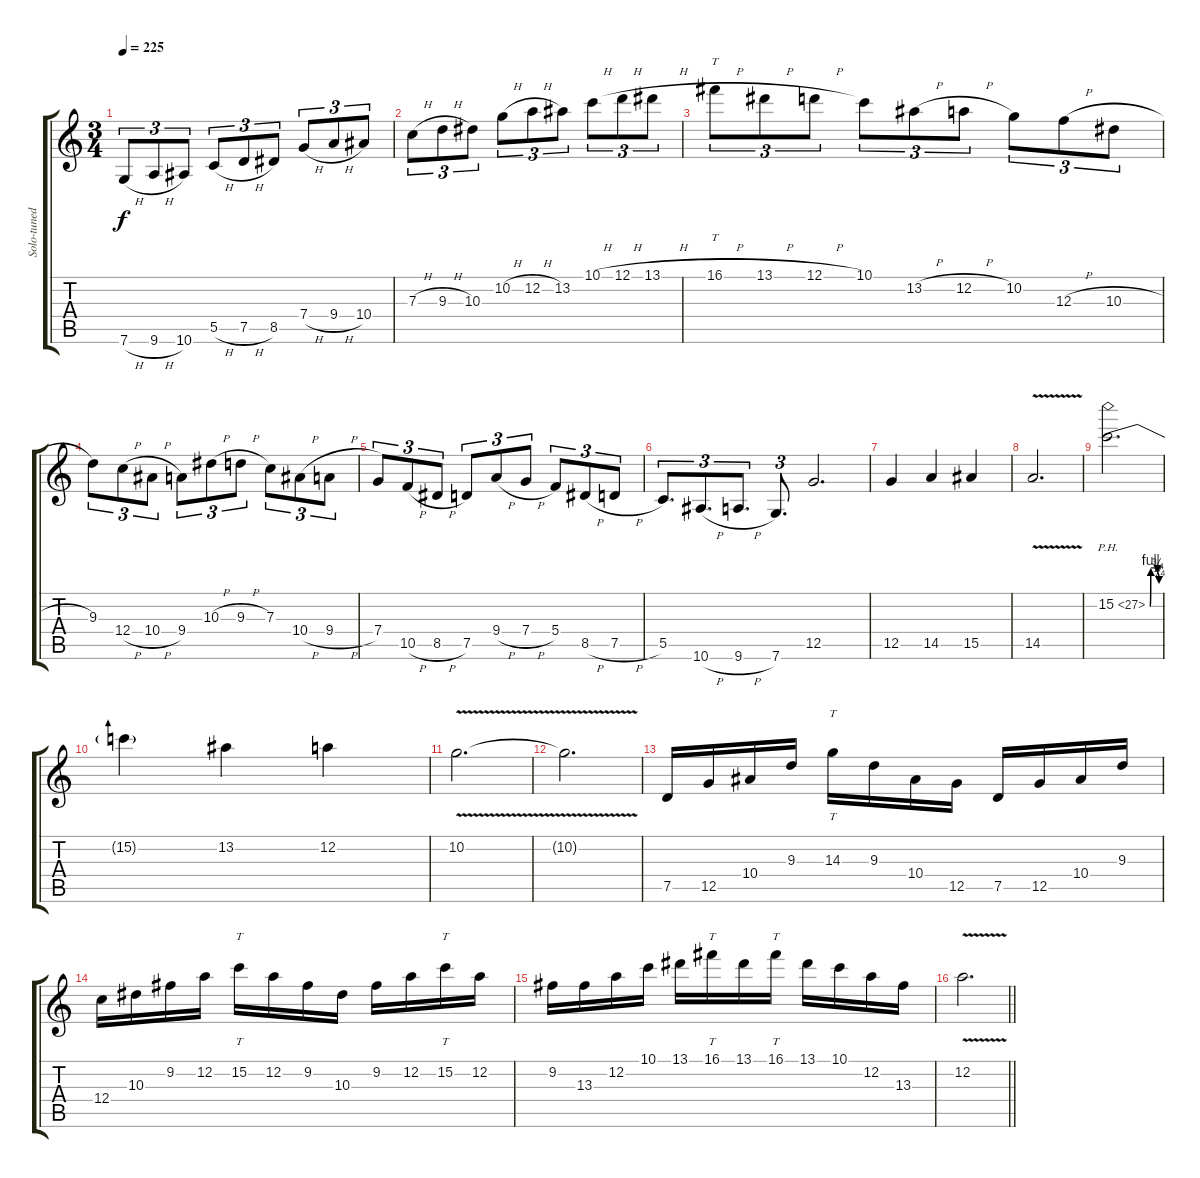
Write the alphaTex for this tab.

\track ("Solo-tuned CGCFAD" "Solo-tuned") {instrument distortionguitar}
\staff {score tabs}
\tuning (D4 A3 F3 C3 G2 C2) {hide}
\ts (3 4)
\tempo 225
\clef g2
\ks c
7.6{h}.8{tu (3 2) dy f} 9.6{h}.8{tu (3 2)} 10.6.8{tu (3 2)} 5.5{h}.8{tu (3 2)} 7.5{h}.8{tu (3 2)} 8.5.8{tu (3 2)} 7.4{h}.8{tu (3 2)} 9.4{h}.8{tu (3 2)} 10.4.8{tu (3 2)} |
7.3{h}.8{tu (3 2)} 9.3{h}.8{tu (3 2)} 10.3.8{tu (3 2)} 10.2{h}.8{tu (3 2)} 12.2{h}.8{tu (3 2)} 13.2.8{tu (3 2)} 10.1{h}.8{tu (3 2)} 12.1{h}.8{tu (3 2)} 13.1{h}.8{tu (3 2)} |
16.1{h}.8{tt tu (3 2)} 13.1{h}.8{tu (3 2)} 12.1{h}.8{tu (3 2)} 10.1.8{tu (3 2)} 13.2{h}.8{tu (3 2)} 12.2{h}.8{tu (3 2)} 10.2.8{tu (3 2)} 12.3{h}.8{tu (3 2)} 10.3{h}.8{tu (3 2)} |
9.3.8{tu (3 2)} 12.4{h}.8{tu (3 2)} 10.4{h}.8{tu (3 2)} 9.4.8{tu (3 2)} 10.3{h}.8{tu (3 2)} 9.3{h}.8{tu (3 2)} 7.3.8{tu (3 2)} 10.4{h}.8{tu (3 2)} 9.4{h}.8{tu (3 2)} |
7.4.8{tu (3 2)} 10.5{h}.8{tu (3 2)} 8.5{h}.8{tu (3 2)} 7.5.8{tu (3 2)} 9.4{h}.8{tu (3 2)} 7.4{h}.8{tu (3 2)} 5.4.8{tu (3 2)} 8.5{h}.8{tu (3 2)} 7.5{h}.8{tu (3 2)} |
5.5.8{d tu (3 2)} 10.6{h}.8{d tu (3 2)} 9.6{h}.8{d tu (3 2)} 7.6.8{d tu (3 2)} 12.5.2{d} |
12.5.4 14.5.4 15.5.4 |
14.5{v}.2{d} |
15.2{be (custom 0 0 5 4 10 4 15 4 20 4 25 4 30 4 35 4 40 4 45 4 50 3 60 1) ph 12}.2{d} |
15.2{t}.4 13.2.4 12.2.4 |
10.2{v}.2{d} |
10.2{t}.2{d} |
7.5.16 12.5.16 10.4.16 9.3.16 14.3.16{tt} 9.3.16 10.4.16 12.5.16 7.5.16 12.5.16 10.4.16 9.3.16 |
12.4.16 10.3.16 9.2.16 12.2.16 15.2.16{tt} 12.2.16 9.2.16 10.3.16 9.2.16 12.2.16 15.2.16{tt} 12.2.16 |
9.2.16 13.3.16 12.2.16 10.1.16 13.1.16 16.1.16{tt} 13.1.16 16.1.16{tt} 13.1.16 10.1.16 12.2.16 13.3.16 |
\barLineRight lightlight
12.2{v}.2{d}
